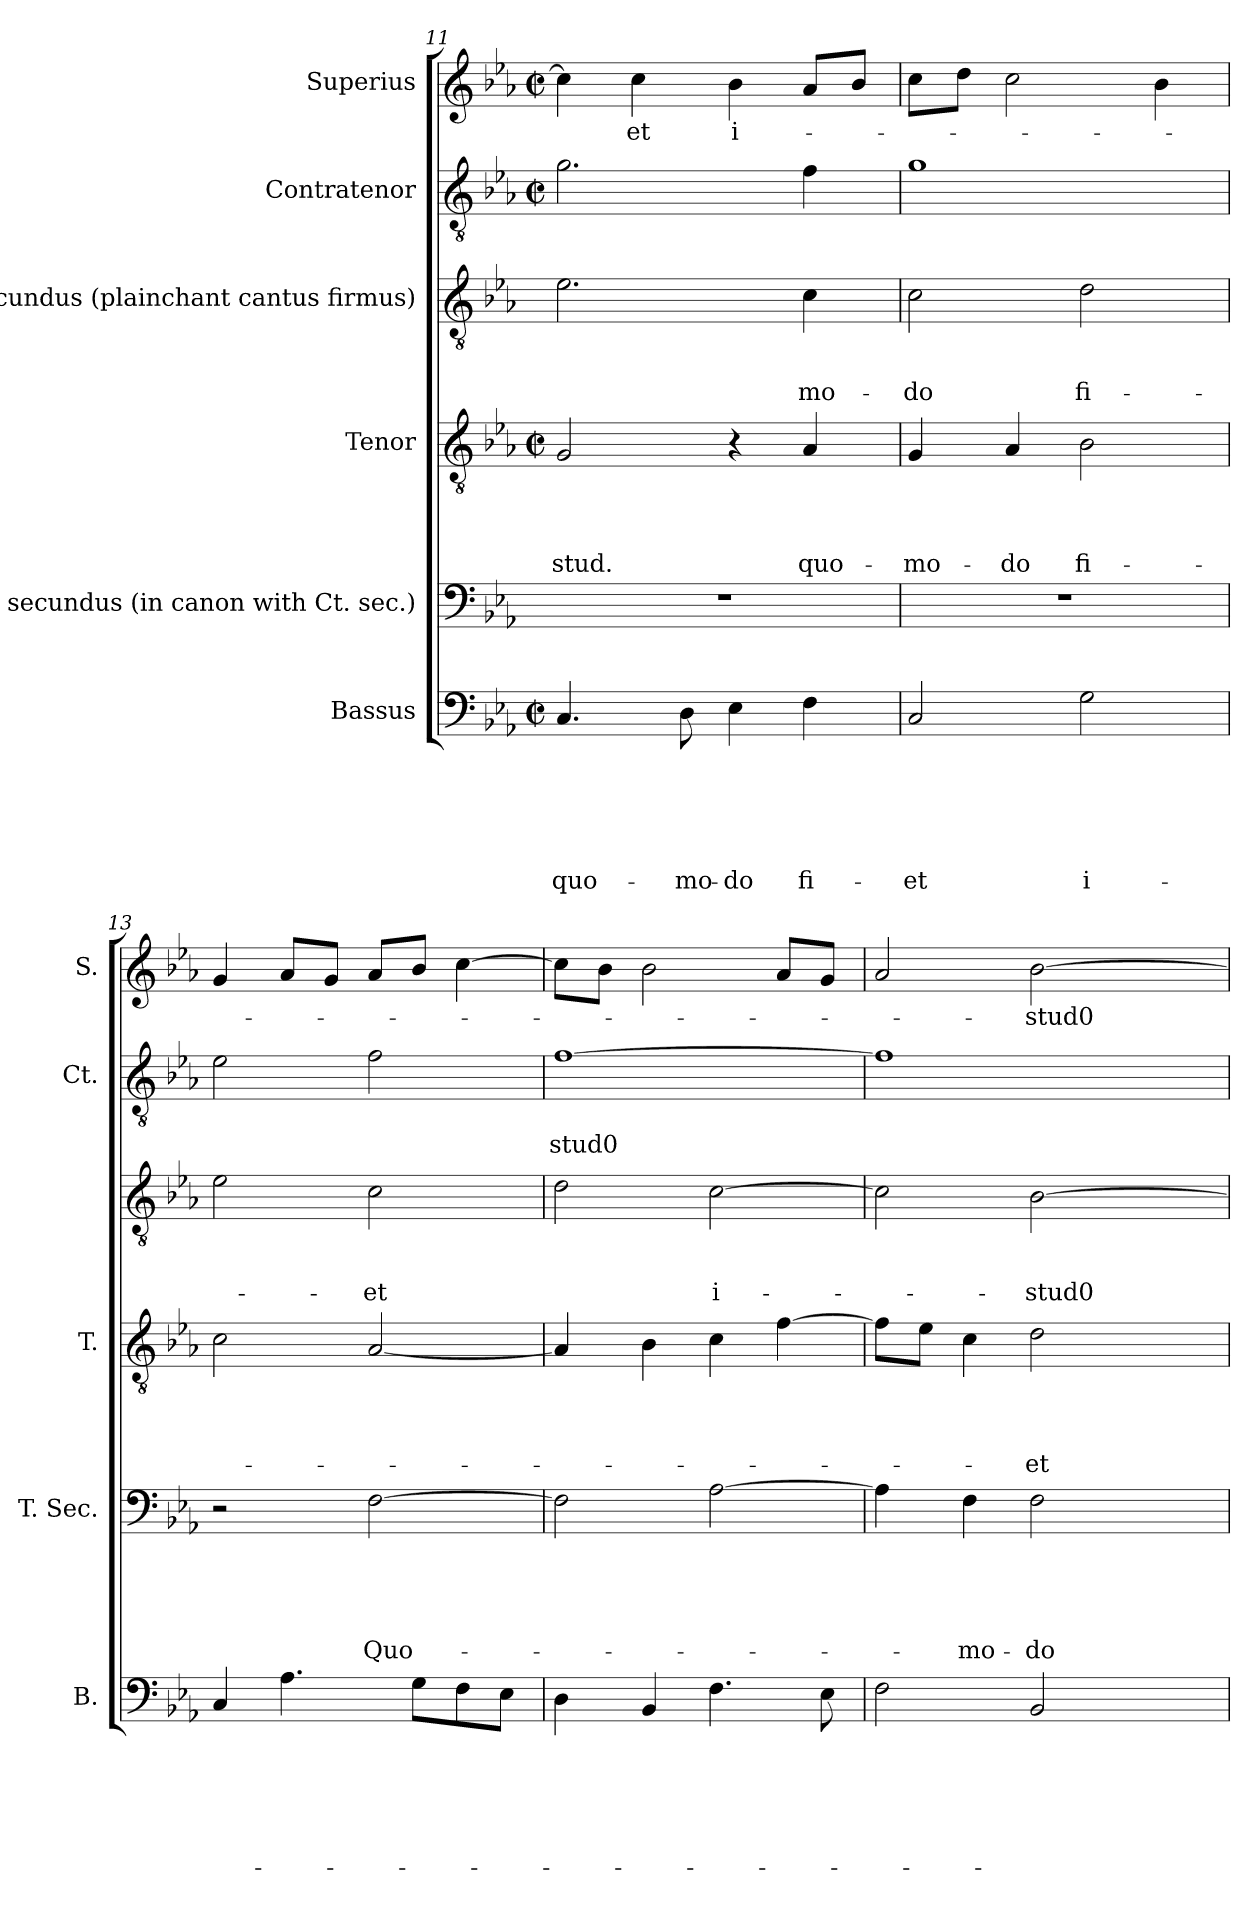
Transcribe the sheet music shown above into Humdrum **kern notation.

**kern	**text	**text	**text	**text	**text	**text	**kern	**text	**text	**text	**text	**text	**kern	**text	**text	**text	**text	**kern	**text	**text	**text	**kern	**text	**text	**kern	**text
*part6	*part6	*part6	*part6	*part6	*part6	*part6	*part5	*part5	*part5	*part5	*part5	*part5	*part4	*part4	*part4	*part4	*part4	*part3	*part3	*part3	*part3	*part2	*part2	*part2	*part1	*part1
*staff6	*staff6	*staff6	*staff6	*staff6	*staff6	*staff6	*staff5	*staff5	*staff5	*staff5	*staff5	*staff5	*staff4	*staff4	*staff4	*staff4	*staff4	*staff3	*staff3	*staff3	*staff3	*staff2	*staff2	*staff2	*staff1	*staff1
*I"Bassus	*	*	*	*	*	*	*I"Tenor secundus (in canon with Ct. sec.)	*	*	*	*	*	*I"Tenor	*	*	*	*	*I"secundus (plainchant cantus firmus)	*	*	*	*I"Contratenor	*	*	*I"Superius	*
*I'B.	*	*	*	*	*	*	*I'T. Sec.	*	*	*	*	*	*I'T.	*	*	*	*	*	*	*	*	*I'Ct.	*	*	*I'S.	*
*clefF4	*	*	*	*	*	*	*clefF4	*	*	*	*	*	*clefGv2	*	*	*	*	*clefGv2	*	*	*	*clefGv2	*	*	*clefG2	*
*k[b-e-a-]	*	*	*	*	*	*	*k[b-e-a-]	*	*	*	*	*	*k[b-e-a-]	*	*	*	*	*k[b-e-a-]	*	*	*	*k[b-e-a-]	*	*	*k[b-e-a-]	*
*E-:	*	*	*	*	*	*	*E-:	*	*	*	*	*	*E-:	*	*	*	*	*E-:	*	*	*	*E-:	*	*	*E-:	*
*M2/2	*	*	*	*	*	*	*	*	*	*	*	*	*M2/2	*	*	*	*	*	*	*	*	*M2/2	*	*	*M2/2	*
*met(c|)	*	*	*	*	*	*	*	*	*	*	*	*	*met(c|)	*	*	*	*	*	*	*	*	*met(c|)	*	*	*met(c|)	*
=11	=11	=11	=11	=11	=11	=11	=11	=11	=11	=11	=11	=11	=11	=11	=11	=11	=11	=11	=11	=11	=11	=11	=11	=11	=11	=11
!	!	!	!	!	!	!LO:LY:b	!	!	!	!	!	!	!	!	!	!	!LO:LY:b	!	!	!	!	!	!	!	!	!
4.C/	.	.	.	.	.	quo-	1r	.	.	.	.	.	2G/	.	.	.	-stud.	2.e-\	.	.	.	2.g\	.	.	4cc\]	.
!	!	!	!	!	!	!	!	!	!	!	!	!	!	!	!	!	!	!	!	!	!	!	!	!	!	!LO:LY:b
.	.	.	.	.	.	.	.	.	.	.	.	.	.	.	.	.	.	.	.	.	.	.	.	.	4cc\	-et
!	!	!	!	!	!	!LO:LY:b	!	!	!	!	!	!	!	!	!	!	!	!	!	!	!	!	!	!	!	!
8D\	.	.	.	.	.	-mo-	.	.	.	.	.	.	.	.	.	.	.	.	.	.	.	.	.	.	.	.
!	!	!	!	!	!	!LO:LY:b:rj	!	!	!	!	!	!	!	!	!	!	!	!	!	!	!	!	!	!	!	!LO:LY:b:rj
4E-\	.	.	.	.	.	-do	.	.	.	.	.	.	4r	.	.	.	.	.	.	.	.	.	.	.	4b-\	i-
!	!	!	!	!	!	!LO:LY:b	!	!	!	!	!	!	!	!	!	!	!LO:LY:b	!	!	!	!LO:LY:b	!	!	!	!	!
4F\	.	.	.	.	.	fi-	.	.	.	.	.	.	4A-/	.	.	.	quo-	4c\	.	.	-mo-	4f\	.	.	8a-/L	.
.	.	.	.	.	.	.	.	.	.	.	.	.	.	.	.	.	.	.	.	.	.	.	.	.	8b-/J	.
!!LO:PB:g=z
=12	=12	=12	=12	=12	=12	=12	=12	=12	=12	=12	=12	=12	=12	=12	=12	=12	=12	=12	=12	=12	=12	=12	=12	=12	=12	=12
!	!	!	!	!	!	!LO:LY:b	!	!	!	!	!	!	!	!	!	!	!LO:LY:b	!	!	!	!LO:LY:b	!	!	!	!	!
2C/	.	.	.	.	.	-et	1r	.	.	.	.	.	4G/	.	.	.	-mo-	2c\	.	.	-do	1g	.	.	8cc\L	.
.	.	.	.	.	.	.	.	.	.	.	.	.	.	.	.	.	.	.	.	.	.	.	.	.	8dd\J	.
!	!	!	!	!	!	!	!	!	!	!	!	!	!	!	!	!	!LO:LY:b	!	!	!	!	!	!	!	!	!
.	.	.	.	.	.	.	.	.	.	.	.	.	4A-/	.	.	.	-do	.	.	.	.	.	.	.	2cc\	.
!	!	!	!	!	!	!LO:LY:b:rj	!	!	!	!	!	!	!	!	!	!	!LO:LY:b	!	!	!	!LO:LY:b	!	!	!	!	!
2G\	.	.	.	.	.	i-	.	.	.	.	.	.	2B-\	.	.	.	fi-	2d\	.	.	fi-	.	.	.	.	.
.	.	.	.	.	.	.	.	.	.	.	.	.	.	.	.	.	.	.	.	.	.	.	.	.	4b-\	.
=13	=13	=13	=13	=13	=13	=13	=13	=13	=13	=13	=13	=13	=13	=13	=13	=13	=13	=13	=13	=13	=13	=13	=13	=13	=13	=13
4C/	.	.	.	.	.	.	2r	.	.	.	.	.	2c\	.	.	.	.	2e-\	.	.	.	2e-\	.	.	4g/	.
4.A-\	.	.	.	.	.	.	.	.	.	.	.	.	.	.	.	.	.	.	.	.	.	.	.	.	8a-/L	.
.	.	.	.	.	.	.	.	.	.	.	.	.	.	.	.	.	.	.	.	.	.	.	.	.	8g/J	.
!	!	!	!	!	!	!	!	!	!	!	!	!LO:LY:b	!	!	!	!	!	!	!	!	!LO:LY:b	!	!	!	!	!
.	.	.	.	.	.	.	[>2F\	.	.	.	.	Quo-	[<2A-/	.	.	.	.	2c\	.	.	-et	2f\	.	.	8a-/L	.
8G\L	.	.	.	.	.	.	.	.	.	.	.	.	.	.	.	.	.	.	.	.	.	.	.	.	8b-/J	.
8F\	.	.	.	.	.	.	.	.	.	.	.	.	.	.	.	.	.	.	.	.	.	.	.	.	[>4cc\	.
8E-\J	.	.	.	.	.	.	.	.	.	.	.	.	.	.	.	.	.	.	.	.	.	.	.	.	.	.
=14	=14	=14	=14	=14	=14	=14	=14	=14	=14	=14	=14	=14	=14	=14	=14	=14	=14	=14	=14	=14	=14	=14	=14	=14	=14	=14
!	!	!	!	!	!	!	!	!	!	!	!	!	!	!	!	!	!	!	!	!	!	!	!	!LO:LY:b	!	!
4D\	.	.	.	.	.	.	2F\]	.	.	.	.	.	4A-/]	.	.	.	.	2d\	.	.	.	[>1f	.	-stud0	8cc\L]	.
.	.	.	.	.	.	.	.	.	.	.	.	.	.	.	.	.	.	.	.	.	.	.	.	.	8b-\J	.
4BB-/	.	.	.	.	.	.	.	.	.	.	.	.	4B-\	.	.	.	.	.	.	.	.	.	.	.	2b-\	.
!	!	!	!	!	!	!	!	!	!	!	!	!	!	!	!	!	!	!	!	!	!LO:LY:b:rj	!	!	!	!	!
4.F\	.	.	.	.	.	.	[>2A-\	.	.	.	.	.	4c\	.	.	.	.	[>2c\	.	.	i-	.	.	.	.	.
.	.	.	.	.	.	.	.	.	.	.	.	.	[>4f\	.	.	.	.	.	.	.	.	.	.	.	8a-/L	.
8E-\	.	.	.	.	.	.	.	.	.	.	.	.	.	.	.	.	.	.	.	.	.	.	.	.	8g/J	.
=15	=15	=15	=15	=15	=15	=15	=15	=15	=15	=15	=15	=15	=15	=15	=15	=15	=15	=15	=15	=15	=15	=15	=15	=15	=15	=15
2F\	.	.	.	.	.	.	4A-\]	.	.	.	.	.	8f\L]	.	.	.	.	2c\]	.	.	.	1f]	.	.	2a-/	.
.	.	.	.	.	.	.	.	.	.	.	.	.	8e-\J	.	.	.	.	.	.	.	.	.	.	.	.	.
!	!	!	!	!	!	!	!	!	!	!	!	!LO:LY:b	!	!	!	!	!	!	!	!	!	!	!	!	!	!
.	.	.	.	.	.	.	4F\	.	.	.	.	-mo-	4c\	.	.	.	.	.	.	.	.	.	.	.	.	.
!	!	!	!	!	!	!	!	!	!	!	!	!LO:LY:b:rj	!	!	!	!	!LO:LY:b	!	!	!	!LO:LY:b	!	!	!	!	!LO:LY:b
2BB-/	.	.	.	.	.	.	2F\	.	.	.	.	-do	2d\	.	.	.	-et	[>2B-\	.	.	-stud0	.	.	.	[>2b-\	-stud0
=	=	=	=	=	=	=	=	=	=	=	=	=	=	=	=	=	=	=	=	=	=	=	=	=	=	=
*-	*-	*-	*-	*-	*-	*-	*-	*-	*-	*-	*-	*-	*-	*-	*-	*-	*-	*-	*-	*-	*-	*-	*-	*-	*-	*-
